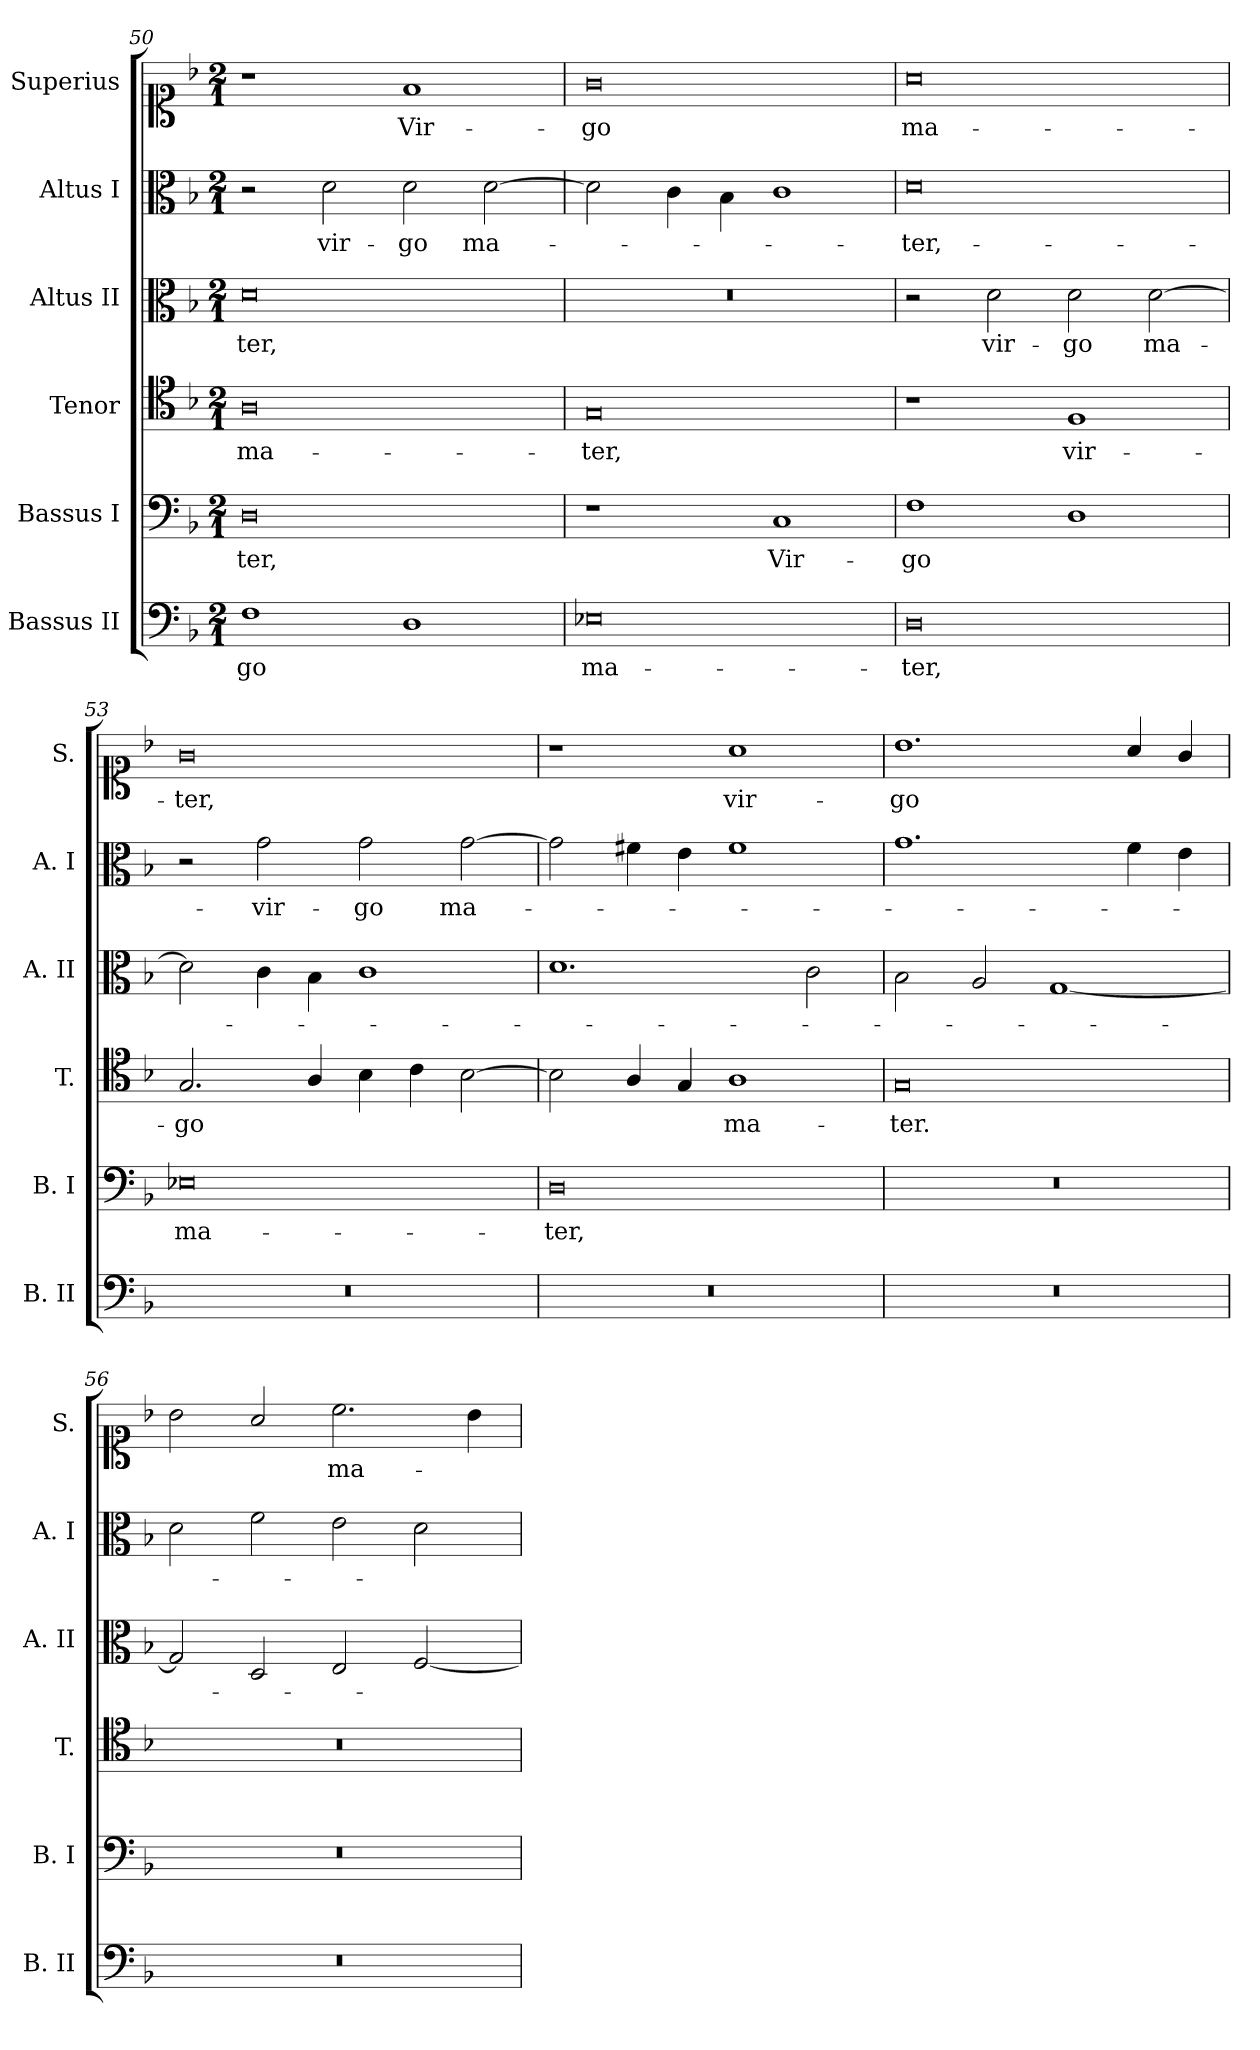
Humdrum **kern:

**kern	**text	**kern	**text	**kern	**text	**kern	**text	**kern	**text	**kern	**text
*part6	*part6	*part5	*part5	*part4	*part4	*part3	*part3	*part2	*part2	*part1	*part1
*staff6	*staff6	*staff5	*staff5	*staff4	*staff4	*staff3	*staff3	*staff2	*staff2	*staff1	*staff1
*I"Bassus II	*	*I"Bassus I	*	*I"Tenor	*	*I"Altus II	*	*I"Altus I	*	*I"Superius	*
*I'B. II	*	*I'B.  I	*	*I'T.	*	*I'A. II	*	*I'A. I	*	*I'S.	*
*clefF4	*	*clefF4	*	*clefC4	*	*clefC3	*	*clefC3	*	*clefC1	*
*k[b-]	*	*k[b-]	*	*k[b-]	*	*k[b-]	*	*k[b-]	*	*k[b-]	*
*F:	*	*F:	*	*F:	*	*F:	*	*F:	*	*F:	*
*M2/1	*	*M2/1	*	*M2/1	*	*M2/1	*	*M2/1	*	*M2/1	*
=50	=50	=50	=50	=50	=50	=50	=50	=50	=50	=50	=50
!	!LO:LY:b	!	!LO:LY:b	!	!LO:LY:b	!	!LO:LY:b	!	!	!	!
1F	-go	0D	-ter,	0A	ma-	0d	-ter,	2r	.	1r	.
!	!	!	!	!	!	!	!	!	!LO:LY:b	!	!
.	.	.	.	.	.	.	.	2d\	vir-	.	.
!	!	!	!	!	!	!	!	!	!LO:LY:b	!	!LO:LY:b
1D	.	.	.	.	.	.	.	2d\	-go	1f	Vir-
!	!	!	!	!	!	!	!	!	!LO:LY:b	!	!
.	.	.	.	.	.	.	.	[2d\	ma-	.	.
=51	=51	=51	=51	=51	=51	=51	=51	=51	=51	=51	=51
!	!LO:LY:b	!	!	!	!LO:LY:b	!	!	!	!	!	!LO:LY:b
0E-i	ma-	1r	.	0G	-ter,	0r	.	2d\]	.	0g	-go
.	.	.	.	.	.	.	.	4c\	.	.	.
.	.	.	.	.	.	.	.	4B-\	.	.	.
!	!	!	!LO:LY:b	!	!	!	!	!	!	!	!
.	.	1C	Vir-	.	.	.	.	1c	.	.	.
=52	=52	=52	=52	=52	=52	=52	=52	=52	=52	=52	=52
!	!LO:LY:b	!	!LO:LY:b	!	!	!	!	!	!LO:LY:b	!	!LO:LY:b
0D	-ter,	1F	-go	1r	.	2r	.	0d	-ter,-	0a	ma-
!	!	!	!	!	!	!	!LO:LY:b	!	!	!	!
.	.	.	.	.	.	2d\	vir-	.	.	.	.
!	!	!	!	!	!LO:LY:b	!	!LO:LY:b	!	!	!	!
.	.	1D	.	1F	vir-	2d\	-go	.	.	.	.
!	!	!	!	!	!	!	!LO:LY:b	!	!	!	!
.	.	.	.	.	.	[2d\	ma-	.	.	.	.
!!LO:PB:g=z
=53	=53	=53	=53	=53	=53	=53	=53	=53	=53	=53	=53
!	!	!	!LO:LY:b	!	!LO:LY:b	!	!	!	!	!	!LO:LY:b
0r	.	0E-i	ma-	2.G/	-go	2d\]	.	2r	.	0g	-ter,
!	!	!	!	!	!	!	!	!	!LO:LY:b	!	!
.	.	.	.	.	.	4c\	.	2g\	-vir-	.	.
.	.	.	.	4A/	.	4B-\	.	.	.	.	.
!	!	!	!	!	!	!	!	!	!LO:LY:b	!	!
.	.	.	.	4B-\	.	1c	.	2g\	-go	.	.
.	.	.	.	4c\	.	.	.	.	.	.	.
!	!	!	!	!	!	!	!	!	!LO:LY:b	!	!
.	.	.	.	[2B-\	.	.	.	[2g\	ma-	.	.
=54	=54	=54	=54	=54	=54	=54	=54	=54	=54	=54	=54
!	!	!	!LO:LY:b	!	!	!	!	!	!	!	!
0r	.	0D	-ter,	2B-\]	.	1.d	.	2g\]	.	1r	.
.	.	.	.	4A/	.	.	.	4f#i\	.	.	.
.	.	.	.	4G/	.	.	.	4e\	.	.	.
!	!	!	!	!	!LO:LY:b	!	!	!	!	!	!LO:LY:b
.	.	.	.	1A	ma-	.	.	1f#i	.	1a	vir-
.	.	.	.	.	.	2c\	.	.	.	.	.
=55	=55	=55	=55	=55	=55	=55	=55	=55	=55	=55	=55
!	!	!	!	!	!LO:LY:b	!	!	!	!	!	!LO:LY:b
0r	.	0r	.	0G	-ter.	2B-\	.	1.g	.	1.b-	-go
.	.	.	.	.	.	2A/	.	.	.	.	.
.	.	.	.	.	.	[1G	.	.	.	.	.
.	.	.	.	.	.	.	.	4f\	.	4a/	.
.	.	.	.	.	.	.	.	4e\	.	4g/	.
=56	=56	=56	=56	=56	=56	=56	=56	=56	=56	=56	=56
0r	.	0r	.	0r	.	2G/]	.	2d\	.	2b-\	.
.	.	.	.	.	.	2D/	.	2f\	.	2a/	.
!	!	!	!	!	!	!	!	!	!	!	!LO:LY:b
.	.	.	.	.	.	2E/	.	2e\	.	2.cc\	ma-
.	.	.	.	.	.	[2F/	.	2d\	.	.	.
.	.	.	.	.	.	.	.	.	.	4b-\	.
=	=	=	=	=	=	=	=	=	=	=	=
*-	*-	*-	*-	*-	*-	*-	*-	*-	*-	*-	*-
